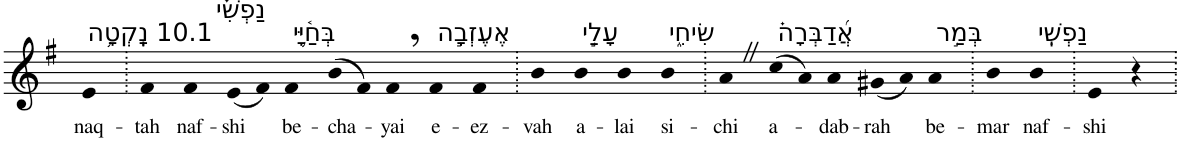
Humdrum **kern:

**kern	**text
*part1	*part1
*staff1	*staff1
*I"Piano	*
*I'Pno	*
*clefG2	*
*k[f#]	*
*G:	*
=1	=1
!LO:TX:a:t=10.1 נָֽקְטָ֥ה	!
!	!LO:LY:b
4e	naq-
=2.	=2.
!	!LO:LY:b
4f#	-tah
!LO:TX:a:t=נַפְשִׁ֗י	!
!	!LO:LY:b
4f#	naf-
!	!LO:LY:b
(8e	-shi
8f#)	.
!LO:TX:a:t=בְּחַ֫יָּ֥י	!
!	!LO:LY:b
4f#	be-
!	!LO:LY:b
(8b	-cha-
8f#)	.
!	!LO:LY:b
4f#,	-yai
!LO:TX:a:t=אֶעֶזְבָ֣ה	!
!	!LO:LY:b
4f#	e-
!	!LO:LY:b
4f#	-ez-
=3.	=3.
!	!LO:LY:b
4b	-vah
!LO:TX:a:t=עָלַ֣י	!
!	!LO:LY:b
4b	a-
!	!LO:LY:b
4b	-lai
!LO:TX:a:t=שִׂיחִ֑י	!
!	!LO:LY:b
4b	si-
=4.	=4.
!	!LO:LY:b
4aZ	-chi
!LO:TX:a:t=אֲ֝דַבְּרָה֗	!
!	!LO:LY:b
(8cc	a-
8a)	.
!	!LO:LY:b
4a	-dab-
!	!LO:LY:b
(8g#X	-rah
8a)	.
!LO:TX:a:t=בְּמַ֣ר	!
!	!LO:LY:b
4a	be-
=5.	=5.
!	!LO:LY:b
4b	-mar
!LO:TX:a:t=נַפְשִֽׁי	!
!	!LO:LY:b
4b	naf-
=6.	=6.
!	!LO:LY:b
4e	-shi
4r	.
=.	=.
*-	*-
